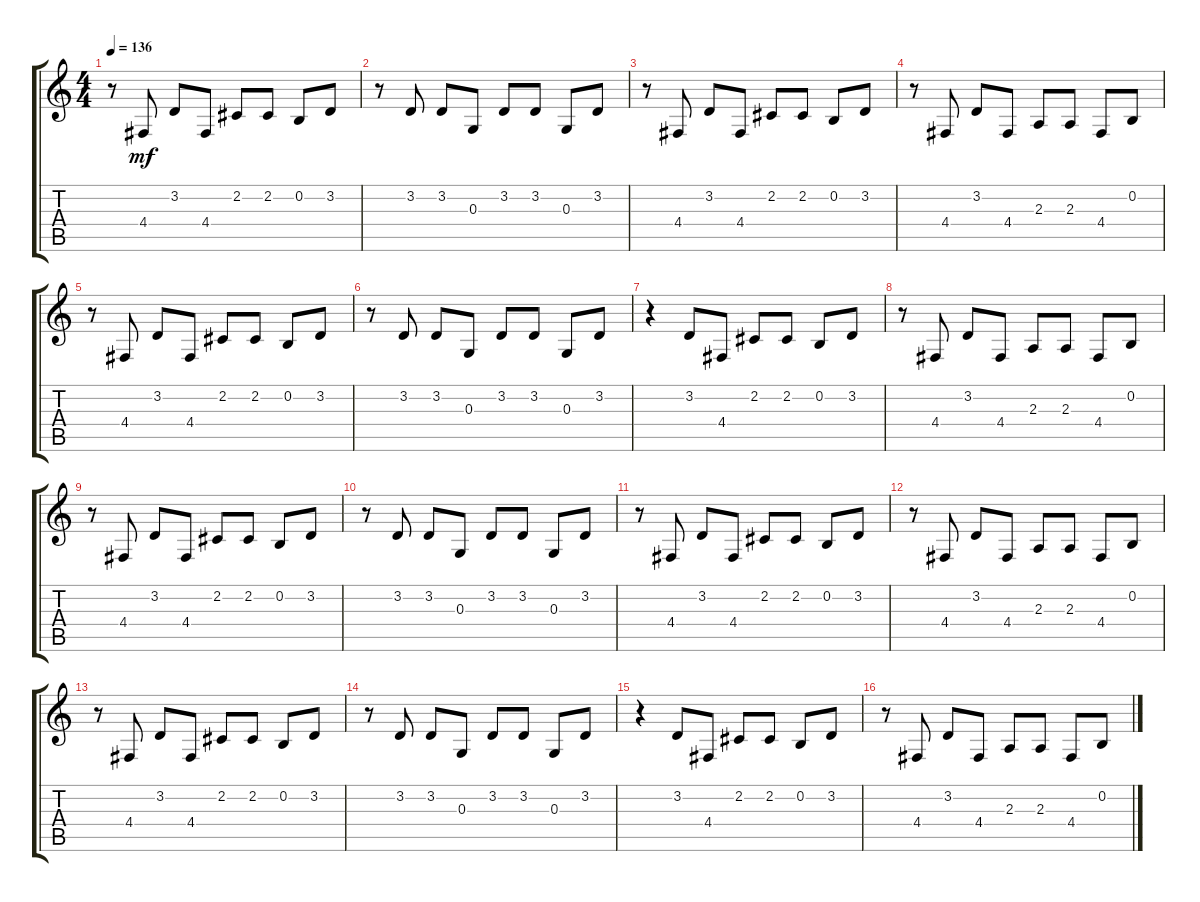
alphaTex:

\track "" {instrument fx1rain}
\staff {score tabs}
\tuning (E4 B3 G3 D3 A2 E2) {hide}
\ts (4 4)
\tempo 136
\clef g2
\ks c
r.8{dy mf} 4.4.8 3.2.8 4.4.8 2.2.8 2.2.8 0.2.8 3.2.8 |
r.8 3.2.8 3.2.8 0.3.8 3.2.8 3.2.8 0.3.8 3.2.8 |
r.8 4.4.8 3.2.8 4.4.8 2.2.8 2.2.8 0.2.8 3.2.8 |
r.8 4.4.8 3.2.8 4.4.8 2.3.8 2.3.8 4.4.8 0.2.8 |
r.8 4.4.8 3.2.8 4.4.8 2.2.8 2.2.8 0.2.8 3.2.8 |
r.8 3.2.8 3.2.8 0.3.8 3.2.8 3.2.8 0.3.8 3.2.8 |
r.4 3.2.8 4.4.8 2.2.8 2.2.8 0.2.8 3.2.8 |
r.8 4.4.8 3.2.8 4.4.8 2.3.8 2.3.8 4.4.8 0.2.8 |
r.8 4.4.8 3.2.8 4.4.8 2.2.8 2.2.8 0.2.8 3.2.8 |
r.8 3.2.8 3.2.8 0.3.8 3.2.8 3.2.8 0.3.8 3.2.8 |
r.8 4.4.8 3.2.8 4.4.8 2.2.8 2.2.8 0.2.8 3.2.8 |
r.8 4.4.8 3.2.8 4.4.8 2.3.8 2.3.8 4.4.8 0.2.8 |
r.8 4.4.8 3.2.8 4.4.8 2.2.8 2.2.8 0.2.8 3.2.8 |
r.8 3.2.8 3.2.8 0.3.8 3.2.8 3.2.8 0.3.8 3.2.8 |
r.4 3.2.8 4.4.8 2.2.8 2.2.8 0.2.8 3.2.8 |
r.8 4.4.8 3.2.8 4.4.8 2.3.8 2.3.8 4.4.8 0.2.8
